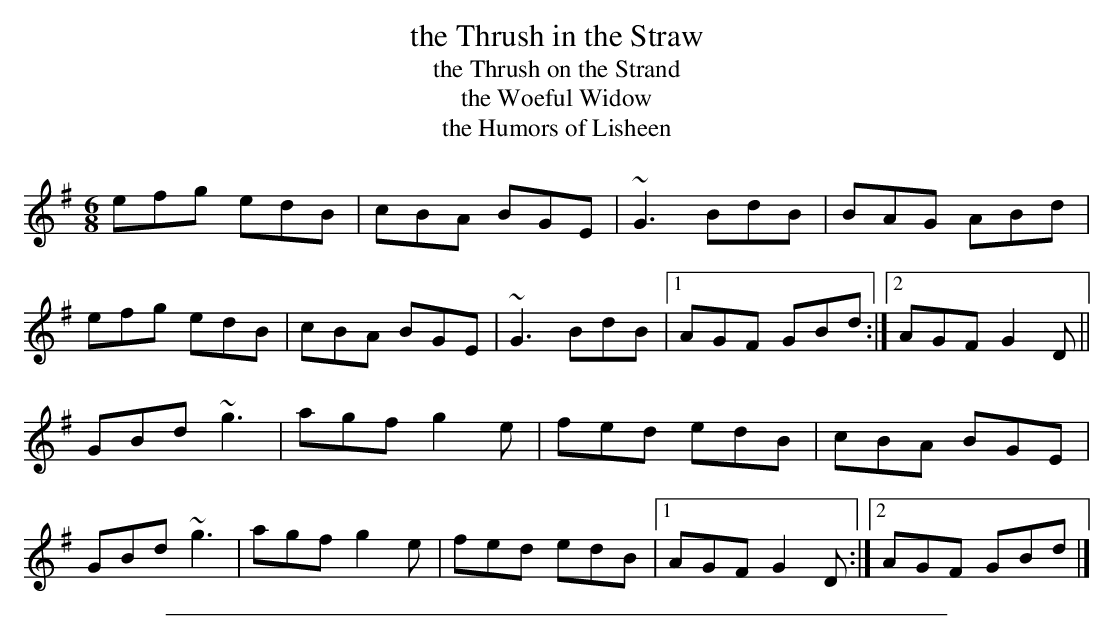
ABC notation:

X:1
T: the Thrush in the Straw
T: the Thrush on the Strand
T: the Woeful Widow
T: the Humors of Lisheen
M:6/8
L:1/8
K:G
efg edB | cBA BGE | ~G3 BdB | BAG ABd |
efg edB | cBA BGE | ~G3 BdB |1 AGF GBd :|2 AGF G2D ||
GBd ~g3 | agf g2e | fed edB | cBA BGE |
GBd ~g3 | agf g2e | fed edB |1 AGF G2D :|2 AGF GBd |]
